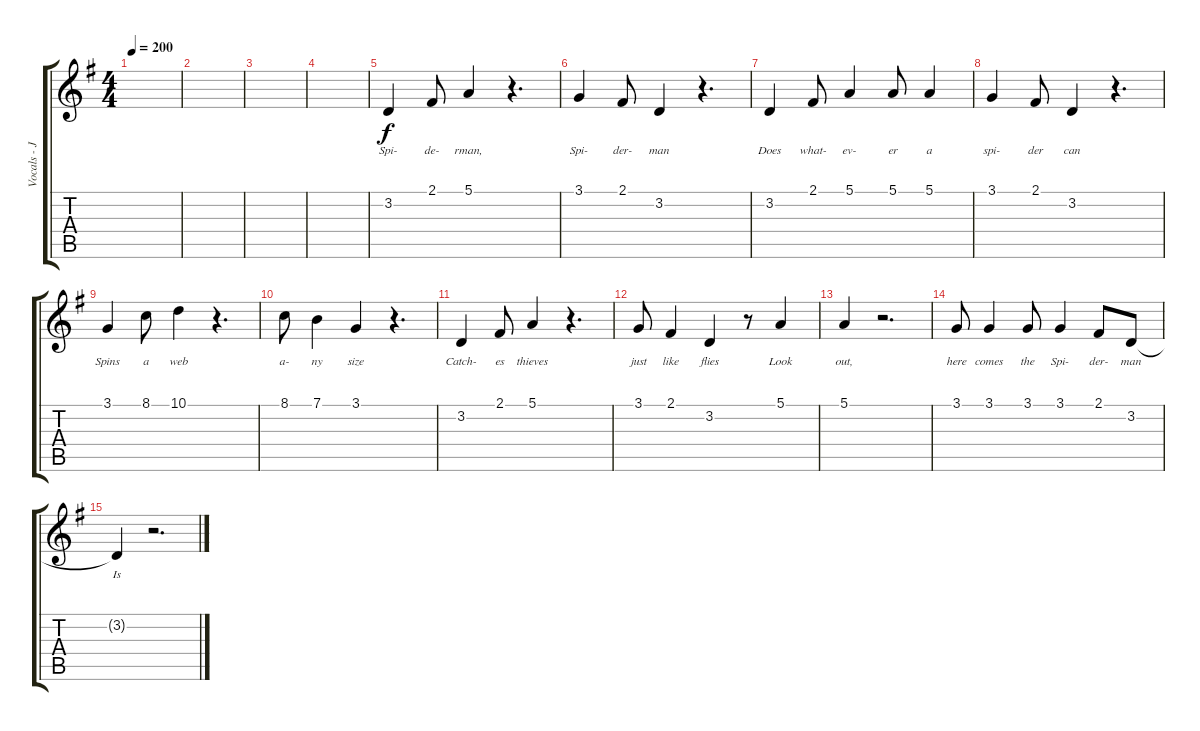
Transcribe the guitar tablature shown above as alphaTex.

\track ("Vocals - Joey Ramone" "Vocals - J") {instrument oboe}
\staff {score tabs}
\tuning (E4 B3 G3 D3 A2 E2) {hide}
\ts (4 4)
\tempo 200
\clef g2
\ks g
|
|
|
|
3.2.4{lyrics (0 "Spi-") lyrics (1 "") lyrics (2 "") lyrics (3 "") lyrics (4 "")} 2.1.8{lyrics (0 "de-") lyrics (1 "") lyrics (2 "") lyrics (3 "") lyrics (4 "")} 5.1.4{lyrics (0 "rman,") lyrics (1 "") lyrics (2 "") lyrics (3 "") lyrics (4 "")} r.4{d} |
3.1.4{lyrics (0 "Spi-") lyrics (1 "") lyrics (2 "") lyrics (3 "") lyrics (4 "")} 2.1.8{lyrics (0 "der-") lyrics (1 "") lyrics (2 "") lyrics (3 "") lyrics (4 "")} 3.2.4{lyrics (0 "man") lyrics (1 "") lyrics (2 "") lyrics (3 "") lyrics (4 "")} r.4{d} |
3.2.4{lyrics (0 "Does") lyrics (1 "") lyrics (2 "") lyrics (3 "") lyrics (4 "")} 2.1.8{lyrics (0 "what-") lyrics (1 "") lyrics (2 "") lyrics (3 "") lyrics (4 "")} 5.1.4{lyrics (0 "ev-") lyrics (1 "") lyrics (2 "") lyrics (3 "") lyrics (4 "")} 5.1.8{lyrics (0 "er") lyrics (1 "") lyrics (2 "") lyrics (3 "") lyrics (4 "")} 5.1.4{lyrics (0 "a") lyrics (1 "") lyrics (2 "") lyrics (3 "") lyrics (4 "")} |
3.1.4{lyrics (0 "spi-") lyrics (1 "") lyrics (2 "") lyrics (3 "") lyrics (4 "")} 2.1.8{lyrics (0 "der") lyrics (1 "") lyrics (2 "") lyrics (3 "") lyrics (4 "")} 3.2.4{lyrics (0 "can") lyrics (1 "") lyrics (2 "") lyrics (3 "") lyrics (4 "")} r.4{d} |
3.1.4{lyrics (0 "Spins") lyrics (1 "") lyrics (2 "") lyrics (3 "") lyrics (4 "")} 8.1.8{lyrics (0 "a") lyrics (1 "") lyrics (2 "") lyrics (3 "") lyrics (4 "")} 10.1.4{lyrics (0 "web") lyrics (1 "") lyrics (2 "") lyrics (3 "") lyrics (4 "")} r.4{d} |
8.1.8{lyrics (0 "a-") lyrics (1 "") lyrics (2 "") lyrics (3 "") lyrics (4 "")} 7.1.4{lyrics (0 "ny") lyrics (1 "") lyrics (2 "") lyrics (3 "") lyrics (4 "")} 3.1.4{lyrics (0 "size") lyrics (1 "") lyrics (2 "") lyrics (3 "") lyrics (4 "")} r.4{d} |
3.2.4{lyrics (0 "Catch-") lyrics (1 "") lyrics (2 "") lyrics (3 "") lyrics (4 "")} 2.1.8{lyrics (0 "es") lyrics (1 "") lyrics (2 "") lyrics (3 "") lyrics (4 "")} 5.1.4{lyrics (0 "thieves") lyrics (1 "") lyrics (2 "") lyrics (3 "") lyrics (4 "")} r.4{d} |
3.1.8{lyrics (0 "just") lyrics (1 "") lyrics (2 "") lyrics (3 "") lyrics (4 "")} 2.1.4{lyrics (0 "like") lyrics (1 "") lyrics (2 "") lyrics (3 "") lyrics (4 "")} 3.2.4{lyrics (0 "flies") lyrics (1 "") lyrics (2 "") lyrics (3 "") lyrics (4 "")} r.8 5.1.4{lyrics (0 "Look") lyrics (1 "") lyrics (2 "") lyrics (3 "") lyrics (4 "")} |
5.1.4{lyrics (0 "out,") lyrics (1 "") lyrics (2 "") lyrics (3 "") lyrics (4 "")} r.2{d} |
3.1.8{lyrics (0 "here") lyrics (1 "") lyrics (2 "") lyrics (3 "") lyrics (4 "")} 3.1.4{lyrics (0 "comes") lyrics (1 "") lyrics (2 "") lyrics (3 "") lyrics (4 "")} 3.1.8{lyrics (0 "the") lyrics (1 "") lyrics (2 "") lyrics (3 "") lyrics (4 "")} 3.1.4{lyrics (0 "Spi-") lyrics (1 "") lyrics (2 "") lyrics (3 "") lyrics (4 "")} 2.1.8{lyrics (0 "der-") lyrics (1 "") lyrics (2 "") lyrics (3 "") lyrics (4 "")} 3.2.8{lyrics (0 "man") lyrics (1 "") lyrics (2 "") lyrics (3 "") lyrics (4 "")} |
3.2{t}.4{lyrics (0 "Is") lyrics (1 "") lyrics (2 "") lyrics (3 "") lyrics (4 "")} r.2{d}
